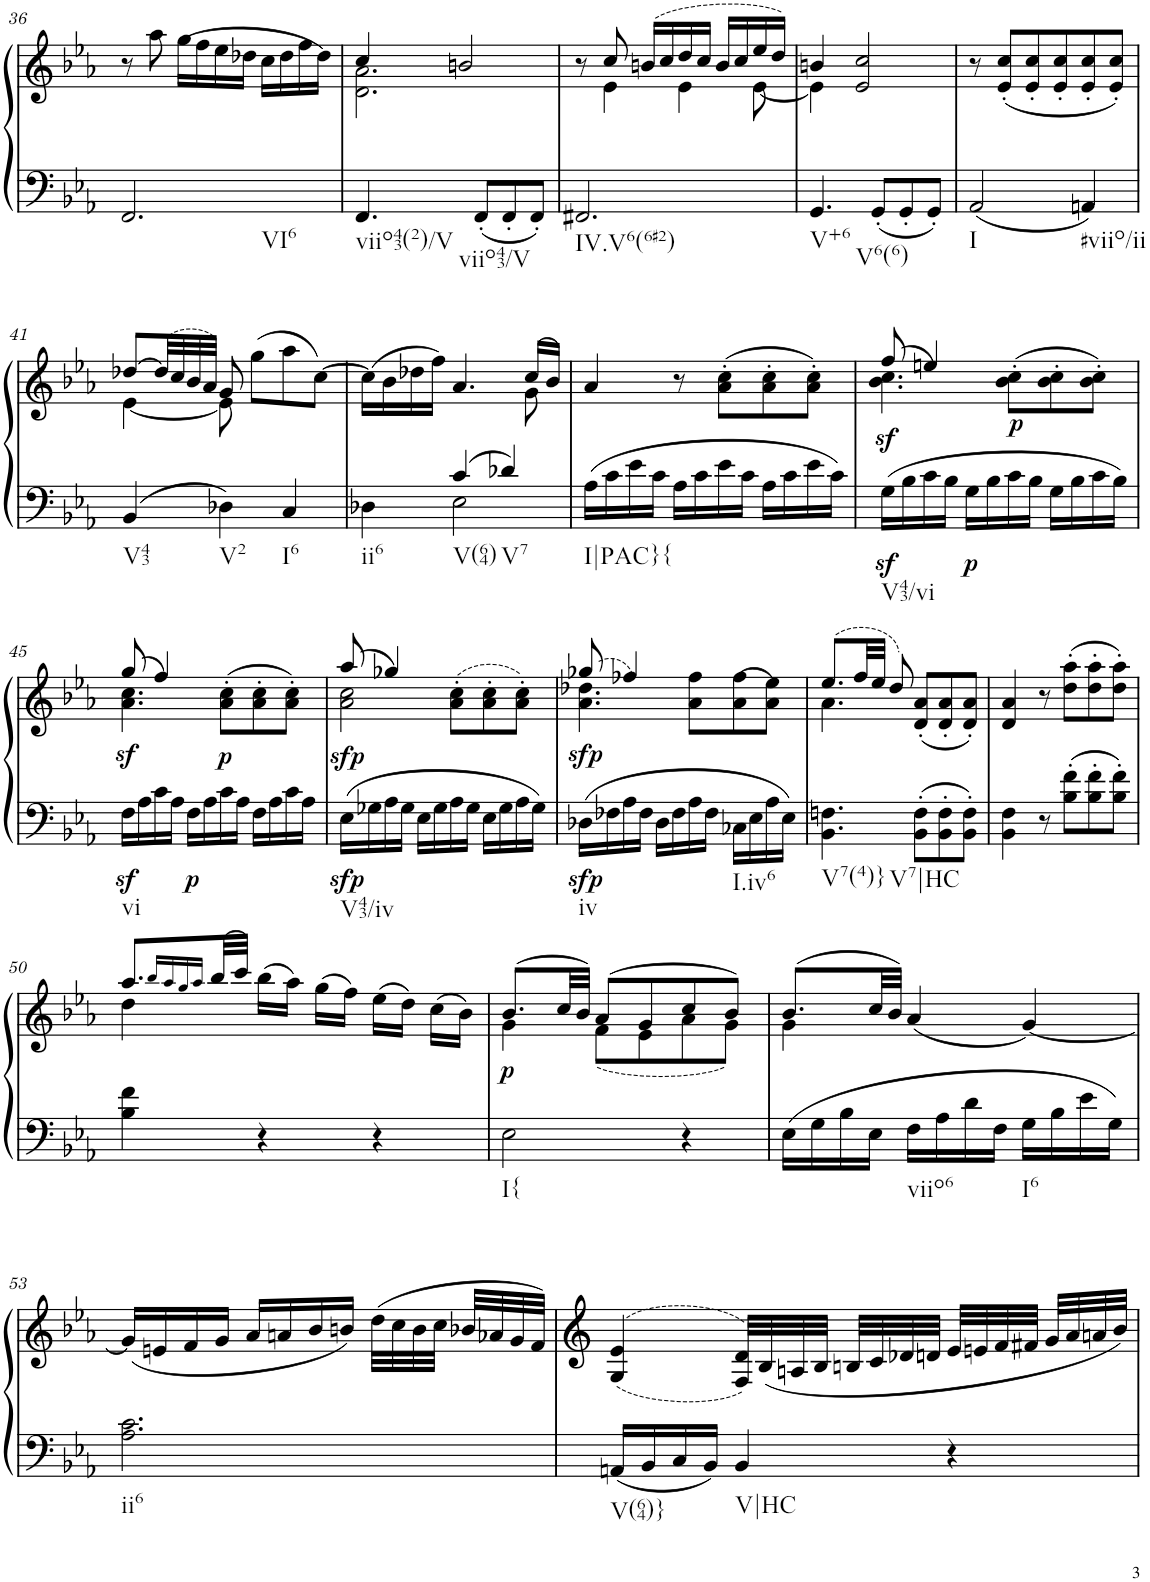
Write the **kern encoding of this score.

**kern	**kern	**dynam
*part1	*part1	*part1
*staff2	*staff1	*staff1/2
*I"Piano, Piano right	*	*
*I'Pno.	*	*
!!LO:PB:g=z
*clefF4	*clefG2	*
*k[b-e-a-]	*k[b-e-a-]	*
*M3/4	*M3/4	*
=36	=36	=36
!LO:TX:b:t=VI6	!	!
2.FF/	8r	.
.	8aa-\	.
.	(16gg\LL	.
.	16ff\	.
.	16ee-\	.
.	16dd-X\JJ	.
.	16cc\LL	.
.	16dd-\	.
.	16ff\	.
.	16dd-\JJ)	.
=37	=37	=37
*	*^	*
!LO:TX:b:t=viio43(2)/V	!	!	!
!LO:TX:b:t=viio43/V	!	!	!
4.FF/	4cc/	2.d\ 2.a-\	.
.	2bn/	.	.
8FF'/L	.	.	.
8FF'/	.	.	.
8FF'/J	.	.	.
=38	=38	=38	=38
!LO:TX:b:t=IV.V6(6#2)	!	!	!
2.FF#X/	8r	8ryy	.
.	8cc/	4e-\	.
.	(16bn/LL	.	.
.	16cc/	.	.
.	16dd/	4e-\	.
.	16cc/JJ	.	.
.	16b/LL	.	.
.	16cc/	.	.
.	16ee-/	[8e-\	.
.	16dd/JJ)	.	.
=39	=39	=39	=39
!LO:TX:b:t=V+6	!	!	!
!LO:TX:b:t=V6(6)	!	!	!
4.GG/	4bn/	4e-\]	.
.	2e-/ 2cc/	2ryy	.
8GG'/L	.	.	.
8GG'/	.	.	.
8GG'/J	.	.	.
*	*v	*v	*
=40	=40	=40
!LO:TX:b:t=I	!	!
2AA-/	8r	.
.	(8e-/' 8cc/'L	.
.	8e-/' 8cc/'	.
.	8e-/' 8cc/'	.
!LO:TX:b:t=#viio/ii	!	!
4AAn/	8e-/' 8cc/'	.
.	8e-/' 8cc/'J)	.
!!LO:LB:g=z
=41	=41	=41
*	*^	*
!LO:TX:b:t=V43	!	!	!
4BB-/	[8dd-X/L	[4e-\	.
.	(32dd-/LL]	.	.
.	32cc/	.	.
.	32b-/	.	.
.	32a-/JJJ)	.	.
!LO:TX:b:t=V2	!	!	!
4D-X\	8g/	8e-\]	.
.	(>8gg\L	4.ryy	.
!LO:TX:b:t=I6	!	!	!
4C/	8aa-\	.	.
.	[>8cc\J)	.	.
=42	=42	=42	=42
*^	*	*	*
!LO:TX:b:t=ii6	!	!	!	!
4D-X\	4ryy	(>16cc\LL]	8ryy	.
.	.	16b-\	.	.
*	*	*v	*v	*
.	.	16dd-X\	.
.	.	16ff\JJ)	.
!LO:TX:b:t=V(64)	!	!	!
4c/	2E-\	4.a-/	.
!LO:TX:b:t=V7	!	!	!
4d-X/	.	.	.
*	*	*^	*
.	.	(16cc/LL	8g\	.
.	.	16b-/JJ)	.	.
*v	*v	*	*	*
*	*v	*v	*
=43	=43	=43
!LO:TX:b:t=I|PAC}{	!	!
16A-\LL	4a-/	.
16c\	.	.
16e-\	.	.
16c\JJ	.	.
16A-\LL	8r	.
16c\	.	.
16e-\	(8a-\' 8cc\'L	.
16c\JJ	.	.
16A-\LL	8a-\' 8cc\'	.
16c\	.	.
16e-\	8a-\' 8cc\'J)	.
16c\JJ	.	.
=44	=44	=44
*	*^	*
!LO:TX:b:t=V43/vi	!	!	!
!	!	!	!LO:DY:b
16Gz<\LL	(8ff/	4.b-\ 4.cc\	sf
16B-\	.	.	.
16c\	4een/)	.	.
16B-\JJ	.	.	.
!	!	!	!LO:DY:b=2
16G\LL	.	.	p
16B-\	.	.	.
!	!	!	!LO:DY:b
16c\	(>8b-\'> 8cc\'>L	4.ryy	p
16B-\JJ	.	.	.
16G\LL	8b-\'> 8cc\'>	.	.
16B-\	.	.	.
16c\	8b-\'> 8cc\'>J)	.	.
16B-\JJ	.	.	.
!!LO:LB:g=z	!!
=45	=45	=45	=45
!LO:TX:b:t=vi	!	!	!
!	!	!	!LO:DY:b
16Fz<\LL	(8gg/	4.a-\ 4.cc\	sf
16A-\	.	.	.
16c\	4ff/)	.	.
16A-\JJ	.	.	.
!	!	!	!LO:DY:b=2
16F\LL	.	.	p
16A-\	.	.	.
!	!	!	!LO:DY:b
16c\	(>8a-\'> 8cc\'>L	4.ryy	p
16A-\JJ	.	.	.
16F\LL	8a-\'> 8cc\'>	.	.
16A-\	.	.	.
16c\	8a-\'> 8cc\'>J)	.	.
16A-\JJ	.	.	.
=46	=46	=46	=46
!LO:TX:b:t=V43/iv	!	!	!
!	!	!	!LO:DY:b=2
!	!	!	!LO:DY:n=1:b
16E-\LL	(8aa-/	2a-\ 2cc\	sfp sfp
16G-X\	.	.	.
16A-\	4gg-X/)	.	.
16G-\JJ	.	.	.
16E-\LL	.	.	.
16G-\	.	.	.
16A-\	(>8a-\'> 8cc\'>L	.	.
16G-\JJ	.	.	.
16E-\LL	8a-\'> 8cc\'>	4ryy	.
16G-\	.	.	.
16A-\	8a-\'> 8cc\'>J)	.	.
16G-\JJ	.	.	.
=47	=47	=47	=47
!LO:TX:b:t=iv	!	!	!
!	!	!	!LO:DY:b=2
!	!	!	!LO:DY:n=1:b
16D-X\LL	(8gg-X/	4.a-\ 4.dd-X\	sfp sfp
16F-X\	.	.	.
16A-\	4ff-X/)	.	.
16F-\JJ	.	.	.
16D-\LL	.	.	.
16F-\	.	.	.
16A-\	8a-\ 8ff-\L	4.ryy	.
16F-\JJ	.	.	.
!LO:TX:b:t=I.iv6	!	!	!
16C-X\LL	(8a-\ 8ff-\	.	.
16E-\	.	.	.
16A-\	8a-\ 8ee-\J)	.	.
16E-\JJ	.	.	.
=48	=48	=48	=48
!LO:TX:b:t=V7(4)}	!	!	!
!LO:TX:b:t=V7|HC	!	!	!
4.BB-\ 4.Fn\	(8.ee-/L	4.a-\	.
.	32ff/LL	.	.
.	32ee-/JJJ	.	.
.	8dd/)	.	.
8BB-\' 8F\'L	(<8d/'< 8a-/'<L	4.ryy	.
8BB-\' 8F\'	8d/'< 8a-/'<	.	.
8BB-\' 8F\'J	8d/'< 8a-/'<J)	.	.
*	*v	*v	*
=49	=49	=49
4BB-\ 4F\	4d/ 4a-/	.
8r	8r	.
8B-\' 8f\'L	(8dd\' 8aa-\'L	.
8B-\' 8f\'	8dd\' 8aa-\'	.
8B-\' 8f\'J	8dd\' 8aa-\'J)	.
!!LO:LB:g=z
=50	=50	=50
*	*^	*
4B-\ 4f\	8.aa-/L	4dd\	.
.	16qbb-/LL	.	.
.	16qaa-/	.	.
.	16qgg/	.	.
.	16qaa-/JJ	.	.
.	(32bb-/LL	.	.
.	32ccc/JJJ)	.	.
4r	(>16bb-\LL	2ryy	.
.	16aa-\JJ)	.	.
.	(>16gg\LL	.	.
.	16ff\JJ)	.	.
4r	(>16ee-\LL	.	.
.	16dd\JJ)	.	.
.	(>16cc\LL	.	.
.	16b-\JJ)	.	.
=51	=51	=51	=51
!LO:TX:b:t=I{	!	!	!
!	!	!	!LO:DY:b
2E-\	(8.b-/L	4g\	p
.	32cc/LL	.	.
.	32b-/JJJ)	.	.
.	(8a-/L	(8f\L	.
.	8g/	8e-\	.
4r	8cc/	8a-\	.
.	8b-/J)	8g\J)	.
=52	=52	=52	=52
16E-\LL	(8.b-/L	4g\	.
16G\	.	.	.
16B-\	.	.	.
16E-\JJ	32cc/LL	.	.
.	32b-/JJJ)	.	.
!LO:TX:b:t=viio6	!	!	!
16F\LL	(<4a-/	2ryy	.
16A-\	.	.	.
16d\	.	.	.
16F\JJ	.	.	.
!LO:TX:b:t=I6	!	!	!
16G\LL	[<4g/)	.	.
16B-\	.	.	.
16e-\	.	.	.
16G\JJ	.	.	.
*	*v	*v	*
!!LO:LB:g=z
=53	=53	=53
!LO:TX:b:t=ii6	!	!
2.A-\ 2.c\	(16g/LL]	.
.	16en/	.
.	16f/	.
.	16g/JJ	.
.	16a-/LL	.
.	16an/	.
.	16b-/	.
.	16bn/JJ)	.
.	(32dd\LLL	.
.	32cc\	.
.	32b\	.
.	32cc\JJJ	.
.	32b-X/LLL	.
.	32a-X/	.
.	32g/	.
.	32f/JJJ)	.
=54	=54	=54
!LO:TX:b:t=V(64)}	!	!
16AAn/LL	(>(4G/ 4e-/	.
16BB-/	.	.
16C/	.	.
16BB-/JJ	.	.
!LO:TX:b:t=V|HC	!	!
4BB-/	32F/ 32d/LLL))	.
.	(32B-/	.
.	32An/	.
.	32B-/JJJ	.
.	32Bn/LLL	.
.	32c/	.
.	32d-X/	.
.	32dn/JJJ	.
4r	32e-/LLL	.
.	32en/	.
.	32f/	.
.	32f#X/JJJ	.
.	32g/LLL	.
.	32a-/	.
.	32an/	.
.	32b-/JJJ)	.
=	=	=
*-	*-	*-
